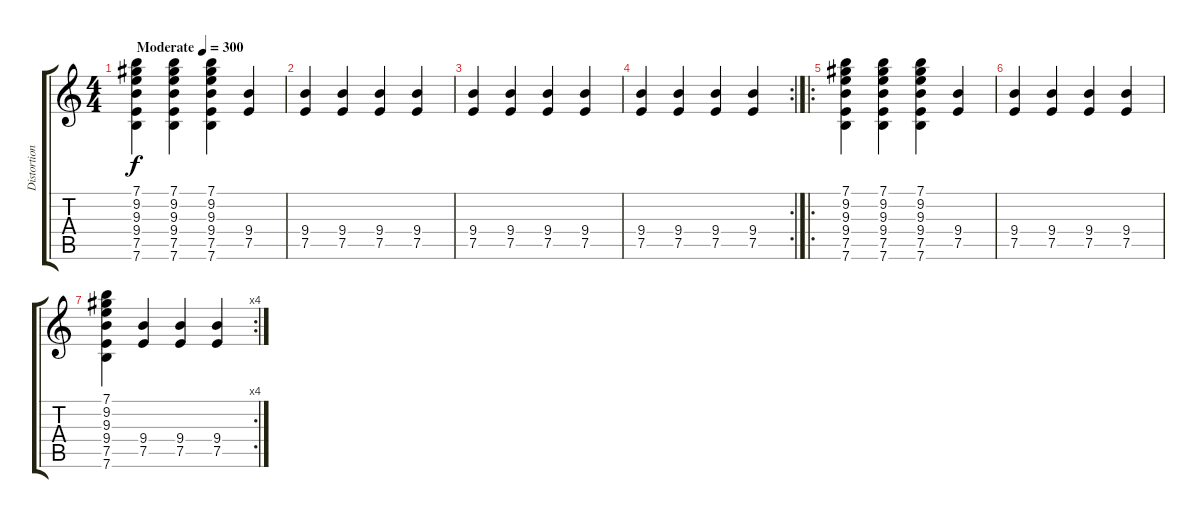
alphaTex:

\track ("Distortion Guitar" "Distortion") {instrument distortionguitar}
\staff {score tabs}
\tuning (E4 B3 G3 D3 A2 E2) {hide}
\ts (4 4)
\tempo (300 "Moderate")
\clef g2
\ks c
(7.1 9.2 9.3 9.4 7.5 7.6).4{dy f instrument distortionguitar} (7.1 9.2 9.3 9.4 7.5 7.6).4 (7.1 9.2 9.3 9.4 7.5 7.6).4 (9.4 7.5).4 |
(9.4 7.5).4 (9.4 7.5).4 (9.4 7.5).4 (9.4 7.5).4 |
(9.4 7.5).4 (9.4 7.5).4 (9.4 7.5).4 (9.4 7.5).4 |
\rc 2
(9.4 7.5).4 (9.4 7.5).4 (9.4 7.5).4 (9.4 7.5).4 |
\ro
(7.1 9.2 9.3 9.4 7.5 7.6).4 (7.1 9.2 9.3 9.4 7.5 7.6).4 (7.1 9.2 9.3 9.4 7.5 7.6).4 (9.4 7.5).4 |
(9.4 7.5).4 (9.4 7.5).4 (9.4 7.5).4 (9.4 7.5).4 |
\rc 4
(7.1 9.2 9.3 9.4 7.5 7.6).4 (9.4 7.5).4 (9.4 7.5).4 (9.4 7.5).4
